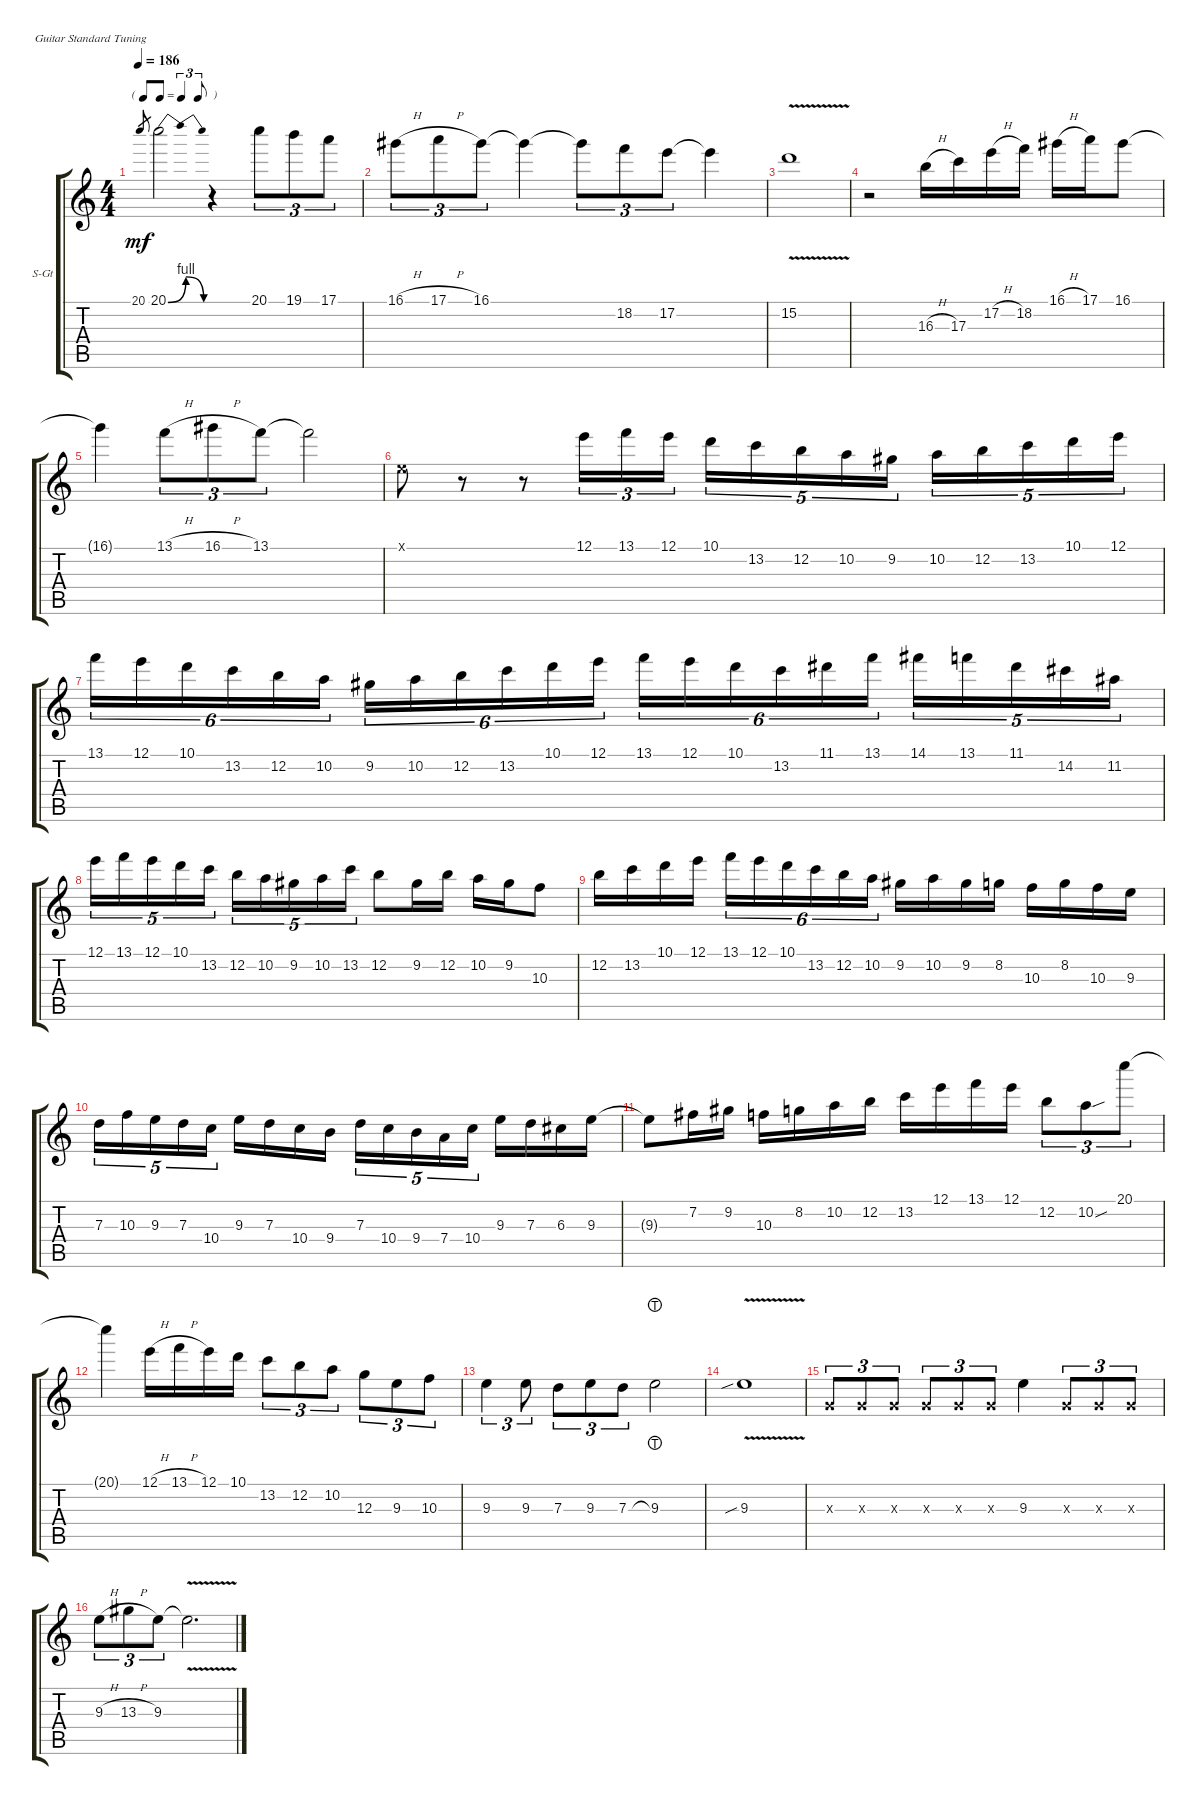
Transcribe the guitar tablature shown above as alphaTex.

\defaultSystemsLayout 4
\bracketExtendMode groupsimilarinstruments
\firstSystemTrackNameOrientation horizontal
\otherSystemsTrackNameOrientation horizontal
\track ("Yngwie J. Malsmteen" "S-Gt") {multiBarRest instrument acousticguitarsteel}
\staff {score tabs}
\tuning (E4 B3 G3 D3 A2 E2)
\ts (4 4)
\tf triplet8th
\tempo 186
\clef g2
\ks c
20.1.8{gr dy mf} 20.1{be (bendrelease 0 0 10.2 4 20.4 4 30 0)}.2 r.4 20.1.8{tu (3 2)} 19.1.8{tu (3 2)} 17.1.8{tu (3 2)} |
16.1{h}.8{tu (3 2)} 17.1{h}.8{tu (3 2)} 16.1.8{tu (3 2)} 16.1{t}.4 16.1{t}.8{tu (3 2)} 18.2.8{tu (3 2)} 17.2.8{tu (3 2)} 17.2{t}.4 |
15.2{v}.1 |
r.2 16.3{h}.16 17.3.16 17.2{h}.16 18.2.16 16.1{h}.16 17.1.16 16.1.8 |
16.1{t}.4 13.1{h}.8{tu (3 2)} 16.1{h}.8{tu (3 2)} 13.1.8{tu (3 2)} 13.1{t}.2 |
0.1{x}.8 r.8 r.8 12.1.16{tu (3 2)} 13.1.16{tu (3 2)} 12.1.16{tu (3 2)} 10.1.16{tu (5 4)} 13.2.16{tu (5 4)} 12.2.16{tu (5 4)} 10.2.16{tu (5 4)} 9.2.16{tu (5 4)} 10.2.16{tu (5 4)} 12.2.16{tu (5 4)} 13.2.16{tu (5 4)} 10.1.16{tu (5 4)} 12.1.16{tu (5 4)} |
13.1.16{tu (6 4)} 12.1.16{tu (6 4)} 10.1.16{tu (6 4)} 13.2.16{tu (6 4)} 12.2.16{tu (6 4)} 10.2.16{tu (6 4)} 9.2.16{tu (6 4)} 10.2.16{tu (6 4)} 12.2.16{tu (6 4)} 13.2.16{tu (6 4)} 10.1.16{tu (6 4)} 12.1.16{tu (6 4)} 13.1.16{tu (6 4)} 12.1.16{tu (6 4)} 10.1.16{tu (6 4)} 13.2.16{tu (6 4)} 11.1.16{tu (6 4)} 13.1.16{tu (6 4)} 14.1.16{tu (5 4)} 13.1.16{tu (5 4)} 11.1.16{tu (5 4)} 14.2.16{tu (5 4)} 11.2.16{tu (5 4)} |
12.1.16{tu (5 4)} 13.1.16{tu (5 4)} 12.1.16{tu (5 4)} 10.1.16{tu (5 4)} 13.2.16{tu (5 4)} 12.2.16{tu (5 4)} 10.2.16{tu (5 4)} 9.2.16{tu (5 4)} 10.2.16{tu (5 4)} 13.2.16{tu (5 4)} 12.2.8 9.2.16 12.2.16 10.2.16 9.2.16 10.3.8 |
12.2.16 13.2.16 10.1.16 12.1.16 13.1.16{tu (6 4)} 12.1.16{tu (6 4)} 10.1.16{tu (6 4)} 13.2.16{tu (6 4)} 12.2.16{tu (6 4)} 10.2.16{tu (6 4)} 9.2.16 10.2.16 9.2.16 8.2.16 10.3.16 8.2.16 10.3.16 9.3.16 |
7.3.16{tu (5 4)} 10.3.16{tu (5 4)} 9.3.16{tu (5 4)} 7.3.16{tu (5 4)} 10.4.16{tu (5 4)} 9.3.16 7.3.16 10.4.16 9.4.16 7.3.16{tu (5 4)} 10.4.16{tu (5 4)} 9.4.16{tu (5 4)} 7.4.16{tu (5 4)} 10.4.16{tu (5 4)} 9.3.16 7.3.16 6.3.16 9.3.16 |
9.3{t}.8 7.2.16 9.2.16 10.3.16 8.2.16 10.2.16 12.2.16 13.2.16 12.1.16 13.1.16 12.1.16 12.2.8{tu (3 2)} 10.2{sou}.8{tu (3 2)} 20.1.8{tu (3 2)} |
20.1{t}.4 12.1{h}.16 13.1{h}.16 12.1.16 10.1.16 13.2.8{tu (3 2)} 12.2.8{tu (3 2)} 10.2.8{tu (3 2)} 12.3.8{tu (3 2)} 9.3.8{tu (3 2)} 10.3.8{tu (3 2)} |
9.3.4{tu (3 2)} 9.3.8{tu (3 2)} 7.3.8{tu (3 2)} 9.3.8{tu (3 2)} 7.3.8{tu (3 2)} 9.3{lht}.2 |
9.3{v sib}.1 |
0.3{x}.8{tu (3 2)} 0.3{x}.8{tu (3 2)} 0.3{x}.8{tu (3 2)} 0.3{x}.8{tu (3 2)} 0.3{x}.8{tu (3 2)} 0.3{x}.8{tu (3 2)} 9.3.4 0.3{x}.8{tu (3 2)} 0.3{x}.8{tu (3 2)} 0.3{x}.8{tu (3 2)} |
9.3{h}.8{tu (3 2)} 13.3{h}.8{tu (3 2)} 9.3.8{tu (3 2)} 9.3{v t}.2{d}
